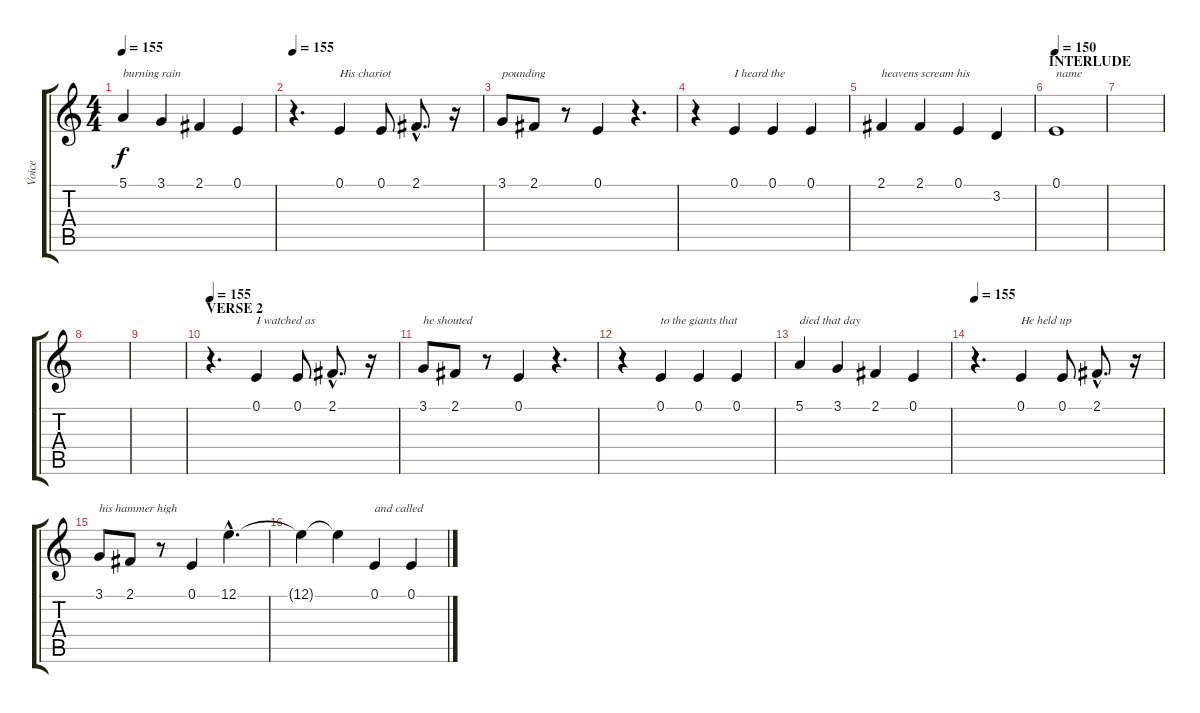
\track ("Voice" "Voice") {instrument choiraahs}
\staff {score tabs}
\tuning (E4 B3 G3 D3 A2 E2) {hide}
\ts (4 4)
\tempo 155
\clef g2
\ks c
5.1.4{txt "burning rain" dy f} 3.1.4 2.1.4 0.1.4 |
\tempo 155
r.4{d} 0.1.4{txt "His chariot"} 0.1.8 2.1{hac}.8{d} r.16 |
3.1.8{txt "pounding"} 2.1.8 r.8 0.1.4 r.4{d} |
r.4 0.1.4{txt "I heard the"} 0.1.4 0.1.4 |
2.1.4{txt "heavens scream his"} 2.1.4 0.1.4 3.2.4 |
\section ("" "INTERLUDE")
\tempo 150
0.1.1{txt "name"} |
|
|
|
\section ("" "VERSE 2")
\tempo 155
r.4{d} 0.1.4{txt "I watched as"} 0.1.8 2.1{hac}.8{d} r.16 |
3.1.8{txt "he shouted"} 2.1.8 r.8 0.1.4 r.4{d} |
r.4 0.1.4{txt "to the giants that"} 0.1.4 0.1.4 |
5.1.4{txt "died that day"} 3.1.4 2.1.4 0.1.4 |
\tempo 155
r.4{d} 0.1.4{txt "He held up"} 0.1.8 2.1{hac}.8{d} r.16 |
3.1.8{txt "his hammer high"} 2.1.8 r.8 0.1.4 12.1{hac}.4{d} |
12.1{t}.4 12.1{t}.4 0.1.4{txt "and called"} 0.1.4
